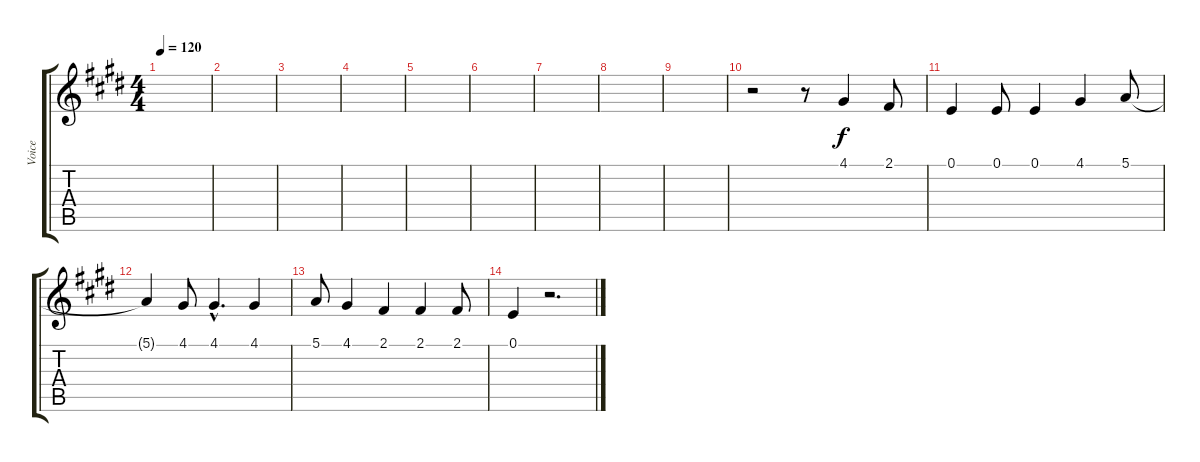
\track ("Voice" "Voice") {instrument altosax}
\staff {score tabs}
\tuning (E4 B3 G3 D3 A2 E2) {hide}
\ts (4 4)
\tempo 120
\clef g2
\ks e
|
|
|
|
|
|
|
|
|
r.2 r.8 4.1.4 2.1.8 |
0.1.4 0.1.8 0.1.4 4.1.4 5.1.8 |
5.1{t}.4 4.1.8 4.1{hac}.4{d} 4.1.4 |
5.1.8 4.1.4 2.1.4 2.1.4 2.1.8 |
0.1.4 r.2{d}
